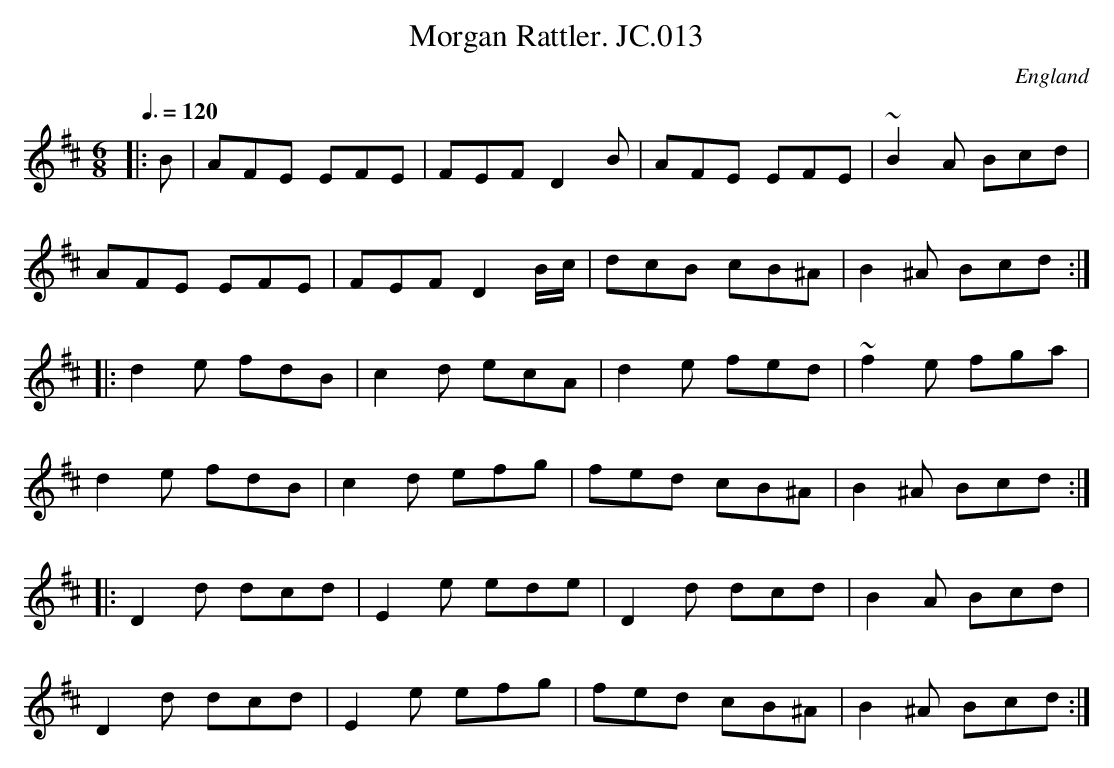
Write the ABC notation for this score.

X:1
T:Morgan Rattler. JC.013
O:England
M:6/8
L:1/8
Q:3/8=120
K:D major
|:B|\
AFE EFE|FEFD2B|AFE EFE|~B2A Bcd|!
AFE EFE|FEF D2B/c/|dcB cB^A|B2^A Bcd:|!
|:d2e fdB|c2d ecA|d2e fed|~f2e fga|!
d2e fdB|c2d efg|fed cB^A|B2^A Bcd:|!
|:D2d dcd|E2e ede|D2d dcd|B2A Bcd|!
D2d dcd|E2e efg|fed cB^A|B2^A Bcd:|
